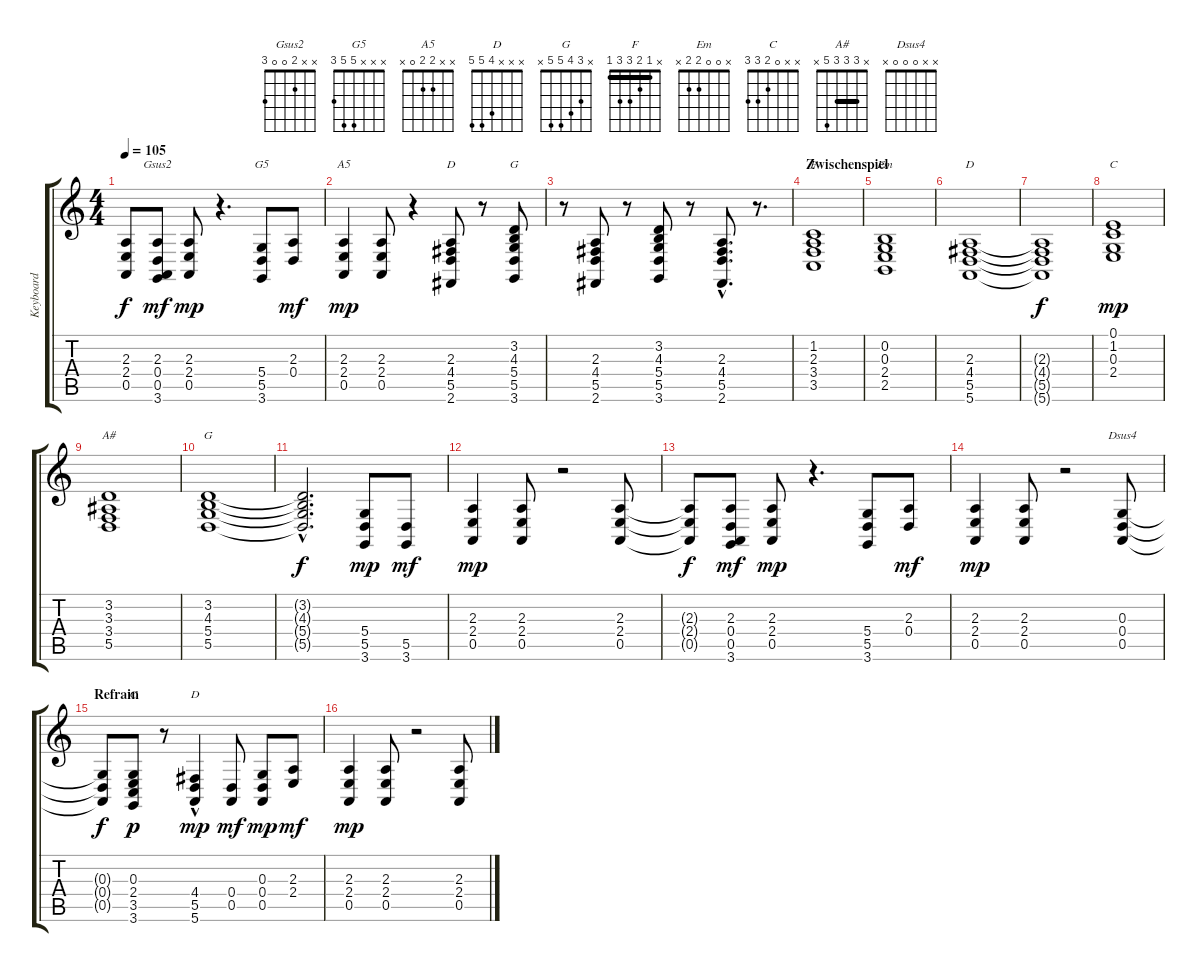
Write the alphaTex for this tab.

\track ("Keyboard" "Keyboard") {instrument acousticgrandpiano}
\staff {score tabs}
\tuning (E4 B3 G3 D3 A2 E2) {hide}
\chord ("Gsus2" x x 2 0 0 3)
\chord ("G5" x x x 5 5 3)
\chord ("A5" x x 2 2 0 x)
\chord ("D" x x 2 4 5 2) {barre 2}
\chord ("G" x 3 4 5 5 3) {barre 3}
\chord ("F" x 1 2 3 3 1) {barre 1}
\chord ("Em" x 0 0 2 2 x)
\chord ("D" x x 2 4 5 5)
\chord ("C" 0 1 0 2 x x)
\chord ("A#" x 3 3 3 5 x) {barre 3}
\chord ("G" x 3 4 5 5 x)
\chord ("Dsus4" x x 0 0 0 x)
\chord ("C" x x 0 2 3 3)
\chord ("D" x x x 4 5 5)
\ts (4 4)
\tempo 105
\clef g2
\ks c
(2.3{t} 2.4{t} 0.5{t}).8{dy f} (2.3 0.4 0.5 3.6).8{ch "Gsus2" dy mf} (2.3 2.4 0.5).8{dy mp} r.4{d} (5.4 5.5 3.6).8{ch "G5"} (2.3 0.4).8{dy mf} |
(2.3 2.4 0.5).4{ch "A5" dy mp} (2.3 2.4 0.5).8 r.4 (2.3 4.4 5.5 2.6).8{ch "D"} r.8 (3.2 4.3 5.4 5.5 3.6).8{ch "G"} |
r.8 (2.3 4.4 5.5 2.6).8 r.8 (3.2 4.3 5.4 5.5 3.6).8 r.8 (2.3{hac} 4.4{hac} 5.5{hac} 2.6{hac}).8{d} r.8{d} |
\section ("" "Zwischenspiel")
(1.2 2.3 3.4 3.5).1{ch "F"} |
(0.2 0.3 2.4 2.5).1{ch "Em"} |
(2.3 4.4 5.5 5.6).1{ch "D"} |
(2.3{t} 4.4{t} 5.5{t} 5.6{t}).1{dy f} |
(0.1 1.2 0.3 2.4).1{ch "C" dy mp} |
(3.2 3.3 3.4 5.5).1{ch "A#"} |
(3.2 4.3 5.4 5.5).1{ch "G"} |
(3.2{hac t} 4.3{hac t} 5.4{hac t} 5.5{hac t}).2{d dy f} (5.4 5.5 3.6).8{dy mp} (5.5 3.6).8{dy mf} |
(2.3 2.4 0.5).4{dy mp} (2.3 2.4 0.5).8 r.2 (2.3 2.4 0.5).8 |
(2.3{t} 2.4{t} 0.5{t}).8{dy f} (2.3 0.4 0.5 3.6).8{dy mf} (2.3 2.4 0.5).8{dy mp} r.4{d} (5.4 5.5 3.6).8 (2.3 0.4).8{dy mf} |
(2.3 2.4 0.5).4{dy mp} (2.3 2.4 0.5).8 r.2 (0.3 0.4 0.5).8{ch "Dsus4"} |
\section ("" "Refrain")
(0.3{t} 0.4{t} 0.5{t}).8{dy f} (0.3 2.4 3.5 3.6).8{ch "C" dy p} r.8 (4.4{hac} 5.5 5.6).4{ch "D" dy mp} (0.4 0.5).8{dy mf} (0.3 0.4 0.5).8{dy mp} (2.3 2.4).8{dy mf} |
(2.3 2.4 0.5).4{dy mp} (2.3 2.4 0.5).8 r.2 (2.3 2.4 0.5).8
